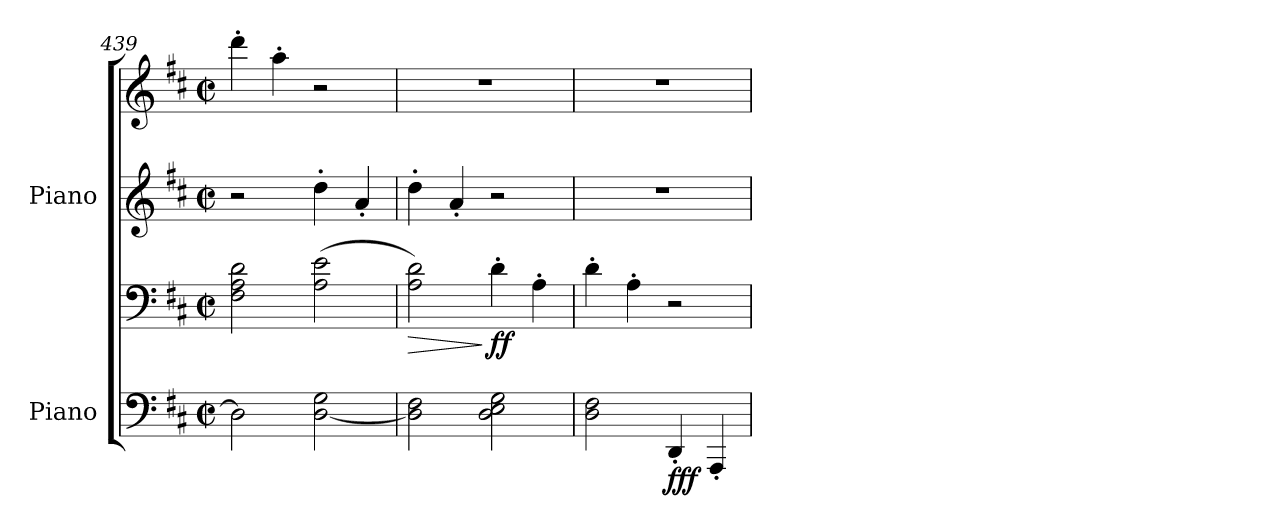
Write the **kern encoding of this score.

**kern	**kern	**dynam	**kern	**kern
*part2	*part2	*part2	*part1	*part1
*staff4	*staff3	*staff3/4	*staff2	*staff1
*I"Piano	*	*	*I"Piano	*
*I'Pno.	*	*	*I'Pno.	*
*clefF4	*clefF4	*	*clefG2	*clefG2
*k[f#c#]	*k[f#c#]	*	*k[f#c#]	*k[f#c#]
*M2/2	*M2/2	*	*M2/2	*M2/2
*met(c|)	*met(c|)	*	*met(c|)	*met(c|)
=439	=439	=439	=439	=439
2D\]	2F#\ 2A\ 2d\	.	2r	4ddd'\
.	.	.	.	4aa'\
[2D\ 2G\	(>2A\ 2e\	.	4dd'\	2r
.	.	.	4a'/	.
=440	=440	=440	=440	=440
!	!	!LO:HP:b	!	!
2D\] 2F#\	2A\ 2d\)	>	4dd'\	1r
.	.	.	4a'/	.
!	!	!LO:DY:n=1:b	!	!
2D\ 2E\ 2G\	4d'\	] ff	2r	.
.	4A'\	.	.	.
=441	=441	=441	=441	=441
2D\ 2F#\	4d'\	.	1r	1r
.	4A'\	.	.	.
!	!	!LO:DY:b=2	!	!
4DD'/	2r	fff	.	.
4AAA'/	.	.	.	.
=	=	=	=	=
*-	*-	*-	*-	*-
